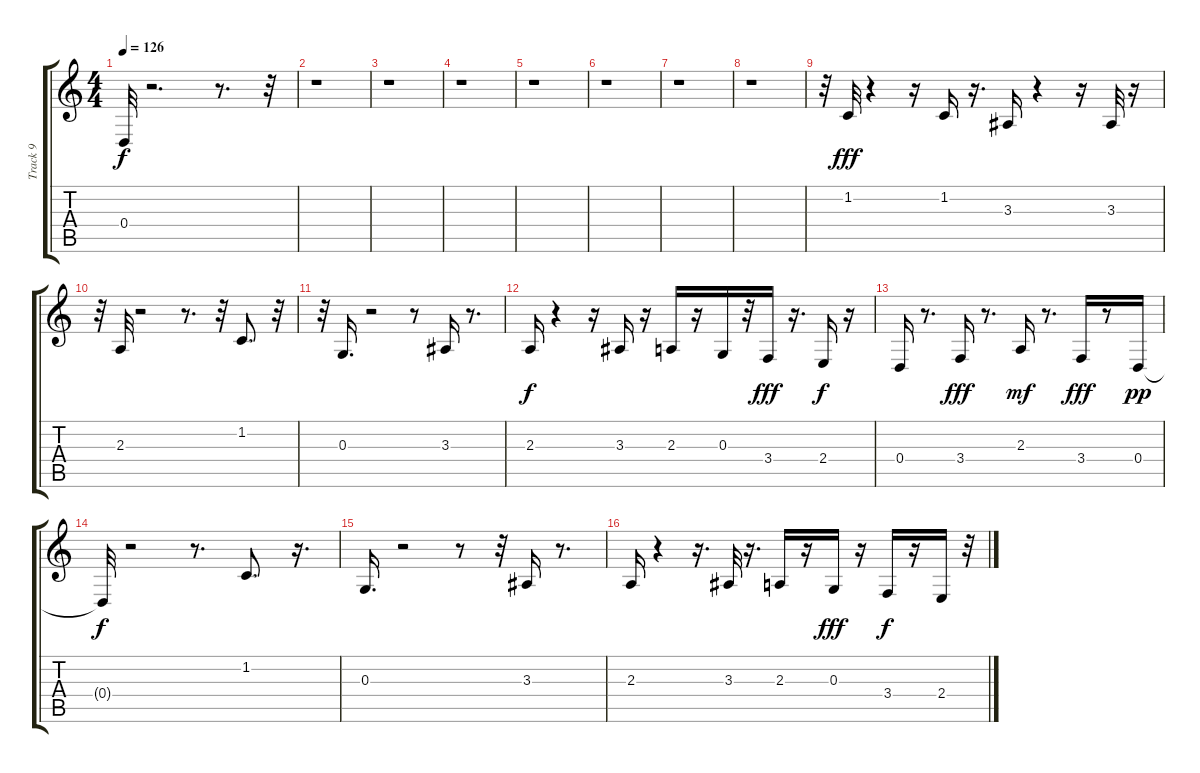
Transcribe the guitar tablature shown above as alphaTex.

\track ("Track 9" "Track 9") {instrument tuba}
\staff {score tabs}
\tuning (E4 B3 G3 D3 A2 E2) {hide}
\ts (4 4)
\tempo 126
\clef g2
\ks c
0.4.32{dy f} r.2{d} r.8{d} r.32 |
r.1 |
r.1 |
r.1 |
r.1 |
r.1 |
r.1 |
r.1 |
r.32 1.2.32{dy fff} r.4 r.16 1.2.16 r.16{d} 3.3.16 r.4 r.16 3.3.32 r.16 |
r.32 2.3.32 r.2 r.8{d} r.32 1.2.8{d} r.32 |
r.32 0.3.16{d} r.2 r.8 3.3.16 r.8{d} |
2.3.16{dy f} r.4 r.16 3.3.16 r.16 2.3.16 r.16 0.3.16 r.32 3.4.16{dy fff} r.16{d} 2.4.16{dy f} r.16 |
0.4.16 r.8{d} 3.4.16{dy fff} r.8{d} 2.3.16{dy mf} r.8{d} 3.4.16{dy fff} r.8 0.4.16{dy pp} |
0.4{t}.32{dy f} r.2 r.8{d} 1.2.8{d} r.16{d} |
0.3.16{d} r.2 r.8 r.32 3.3.16 r.8{d} |
2.3.16 r.4 r.16{d} 3.3.32 r.16{d} 2.3.16 r.16 0.3.16{dy fff} r.16 3.4.16{dy f} r.16 2.4.16 r.32
